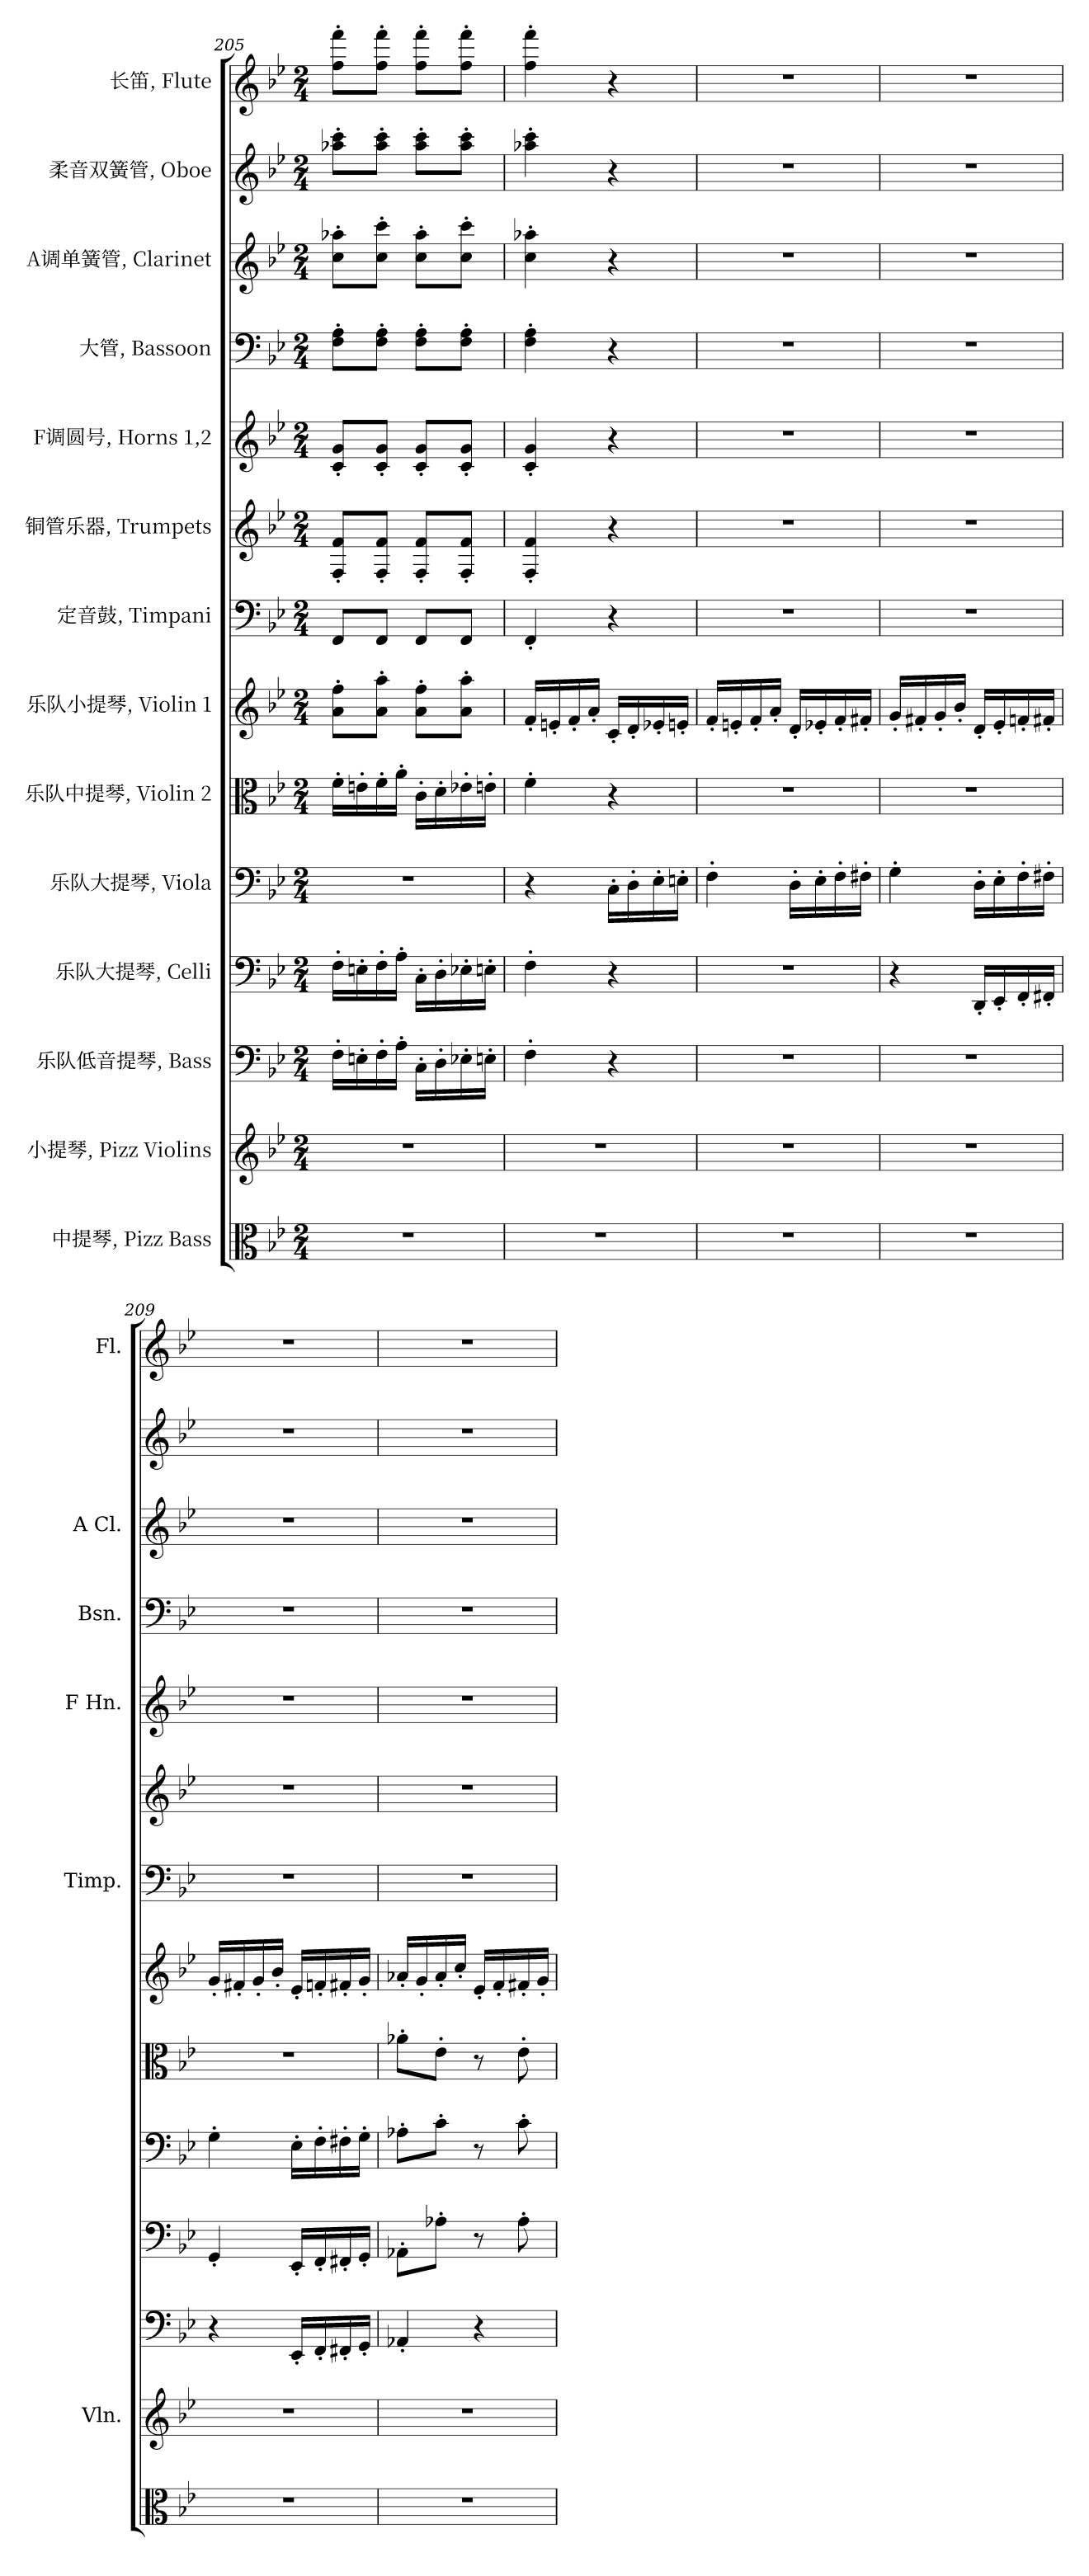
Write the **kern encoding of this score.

**kern	**kern	**kern	**kern	**kern	**kern	**kern	**kern	**kern	**kern	**kern	**kern	**kern	**kern
*part14	*part13	*part12	*part11	*part10	*part9	*part8	*part7	*part6	*part5	*part4	*part3	*part2	*part1
*staff14	*staff13	*staff12	*staff11	*staff10	*staff9	*staff8	*staff7	*staff6	*staff5	*staff4	*staff3	*staff2	*staff1
*I"中提琴, Pizz Bass	*I"小提琴, Pizz Violins	*I"乐队低音提琴, Bass	*I"乐队大提琴, Celli	*I"乐队大提琴, Viola	*I"乐队中提琴, Violin 2	*I"乐队小提琴, Violin 1	*I"定音鼓, Timpani	*I"铜管乐器, Trumpets	*I"F调圆号, Horns 1,2	*I"大管, Bassoon	*I"A调单簧管, Clarinet	*I"柔音双簧管, Oboe	*I"长笛, Flute
*	*I'Vln.	*	*	*	*	*	*I'Timp.	*	*I'F Hn.	*I'Bsn.	*I'A Cl.	*	*I'Fl.
!!LO:PB:g=z
*clefC3	*clefG2	*clefF4	*clefF4	*clefF4	*clefC3	*clefG2	*clefF4	*clefG2	*clefG2	*clefF4	*clefG2	*clefG2	*clefG2
*	*	*ITrd7c12	*	*	*	*	*	*	*ITrd4c7	*	*ITrd2c3	*ITrd2c3	*
*k[b-e-]	*k[b-e-]	*k[b-e-]	*k[b-e-]	*k[b-e-]	*k[b-e-]	*k[b-e-]	*k[b-e-]	*k[b-e-]	*k[b-e-a-]	*k[b-e-]	*k[f#]	*k[f#]	*k[b-e-]
*M2/4	*M2/4	*M2/4	*M2/4	*M2/4	*M2/4	*M2/4	*M2/4	*M2/4	*M2/4	*M2/4	*M2/4	*M2/4	*M2/4
=205	=205	=205	=205	=205	=205	=205	=205	=205	=205	=205	=205	=205	=205
2r	2r	16FF'\LL	16F'\LL	2r	16f'\LL	8a\' 8ff\'L	8FF/L	8F/' 8f/'L	8F/' 8c/'L	8F\' 8A\'L	8a\' 8ffn\'L	8ffn\' 8aa\'L	8ff\' 8fff\'L
.	.	16EEn'\	16En'\	.	16en'\	.	.	.	.	.	.	.	.
.	.	16FF'\	16F'\	.	16f'\	8a\' 8aa\'J	8FF/J	8F/' 8f/'J	8F/' 8c/'J	8F\' 8A\'J	8a\' 8aa\'J	8ff\' 8aa\'J	8ff\' 8fff\'J
.	.	16AA'\JJ	16A'\JJ	.	16a'\JJ	.	.	.	.	.	.	.	.
.	.	16CC'\LL	16C'\LL	.	16c'\LL	8a\' 8ff\'L	8FF/L	8F/' 8f/'L	8F/' 8c/'L	8F\' 8A\'L	8a\' 8ff\'L	8ff\' 8aa\'L	8ff\' 8fff\'L
.	.	16DD'\	16D'\	.	16d'\	.	.	.	.	.	.	.	.
.	.	16EE-X'\	16E-X'\	.	16e-X'\	8a\' 8aa\'J	8FF/J	8F/' 8f/'J	8F/' 8c/'J	8F\' 8A\'J	8a\' 8aa\'J	8ff\' 8aa\'J	8ff\' 8fff\'J
.	.	16EEn'\JJ	16En'\JJ	.	16en'\JJ	.	.	.	.	.	.	.	.
=206	=206	=206	=206	=206	=206	=206	=206	=206	=206	=206	=206	=206	=206
2r	2r	4FF'\	4F'\	4r	4f'\	16f'/LL	4FF'/	4F/' 4f/'	4F/' 4c/'	4F\' 4A\'	4a\' 4ffn\'	4ffn\' 4aa\'	4ff\' 4fff\'
.	.	.	.	.	.	16en'/	.	.	.	.	.	.	.
.	.	.	.	.	.	16f'/	.	.	.	.	.	.	.
.	.	.	.	.	.	16a'/JJ	.	.	.	.	.	.	.
*	*	*	*	*	*	*	*	*	*	*	*	*	*MM139
.	.	4r	4r	16C'\LL	4r	16c'/LL	4r	4r	4r	4r	4r	4r	4r
.	.	.	.	16D'\	.	16d'/	.	.	.	.	.	.	.
.	.	.	.	16E-'\	.	16e-X'/	.	.	.	.	.	.	.
.	.	.	.	16En'\JJ	.	16en'/JJ	.	.	.	.	.	.	.
=207	=207	=207	=207	=207	=207	=207	=207	=207	=207	=207	=207	=207	=207
*	*	*	*	*	*	*	*	*	*	*	*	*	*MM140
2r	2r	2r	2r	4F'\	2r	16f'/LL	2r	2r	2r	2r	2r	2r	2r
.	.	.	.	.	.	16en'/	.	.	.	.	.	.	.
.	.	.	.	.	.	16f'/	.	.	.	.	.	.	.
.	.	.	.	.	.	16a'/JJ	.	.	.	.	.	.	.
.	.	.	.	16D'\LL	.	16d'/LL	.	.	.	.	.	.	.
.	.	.	.	16E-'\	.	16e-X'/	.	.	.	.	.	.	.
.	.	.	.	16F'\	.	16f'/	.	.	.	.	.	.	.
.	.	.	.	16F#X'\JJ	.	16f#X'/JJ	.	.	.	.	.	.	.
!!LO:PB:g=z
=208	=208	=208	=208	=208	=208	=208	=208	=208	=208	=208	=208	=208	=208
*	*	*	*	*	*	*	*	*	*	*	*	*	*MM138
2r	2r	2r	4r	4G'\	2r	16g'/LL	2r	2r	2r	2r	2r	2r	2r
.	.	.	.	.	.	16f#X'/	.	.	.	.	.	.	.
.	.	.	.	.	.	16g'/	.	.	.	.	.	.	.
.	.	.	.	.	.	16b-'/JJ	.	.	.	.	.	.	.
.	.	.	16DD'/LL	16D'\LL	.	16d'/LL	.	.	.	.	.	.	.
.	.	.	16EE-'/	16E-'\	.	16e-'/	.	.	.	.	.	.	.
.	.	.	16FF'/	16F'\	.	16fn'/	.	.	.	.	.	.	.
.	.	.	16FF#X'/JJ	16F#X'\JJ	.	16f#X'/JJ	.	.	.	.	.	.	.
=209	=209	=209	=209	=209	=209	=209	=209	=209	=209	=209	=209	=209	=209
2r	2r	4r	4GG'/	4G'\	2r	16g'/LL	2r	2r	2r	2r	2r	2r	2r
.	.	.	.	.	.	16f#X'/	.	.	.	.	.	.	.
.	.	.	.	.	.	16g'/	.	.	.	.	.	.	.
.	.	.	.	.	.	16b-'/JJ	.	.	.	.	.	.	.
.	.	16EEE-'/LL	16EE-'/LL	16E-'\LL	.	16e-'/LL	.	.	.	.	.	.	.
.	.	16FFF'/	16FF'/	16F'\	.	16fn'/	.	.	.	.	.	.	.
.	.	16FFF#X'/	16FF#X'/	16F#X'\	.	16f#X'/	.	.	.	.	.	.	.
.	.	16GGG'/JJ	16GG'/JJ	16G'\JJ	.	16g'/JJ	.	.	.	.	.	.	.
=210	=210	=210	=210	=210	=210	=210	=210	=210	=210	=210	=210	=210	=210
2r	2r	4AAA-X'/	8AA-X'\L	8A-X'\L	8a-X'\L	16a-X'/LL	2r	2r	2r	2r	2r	2r	2r
.	.	.	.	.	.	16g'/	.	.	.	.	.	.	.
.	.	.	8A-X'\J	8c'\J	8e-'\J	16a-'/	.	.	.	.	.	.	.
.	.	.	.	.	.	16cc'/JJ	.	.	.	.	.	.	.
.	.	4r	8r	8r	8r	16e-'/LL	.	.	.	.	.	.	.
.	.	.	.	.	.	16f'/	.	.	.	.	.	.	.
.	.	.	8A-'\	8c'\	8e-'\	16f#X'/	.	.	.	.	.	.	.
.	.	.	.	.	.	16g'/JJ	.	.	.	.	.	.	.
=	=	=	=	=	=	=	=	=	=	=	=	=	=
*-	*-	*-	*-	*-	*-	*-	*-	*-	*-	*-	*-	*-	*-
